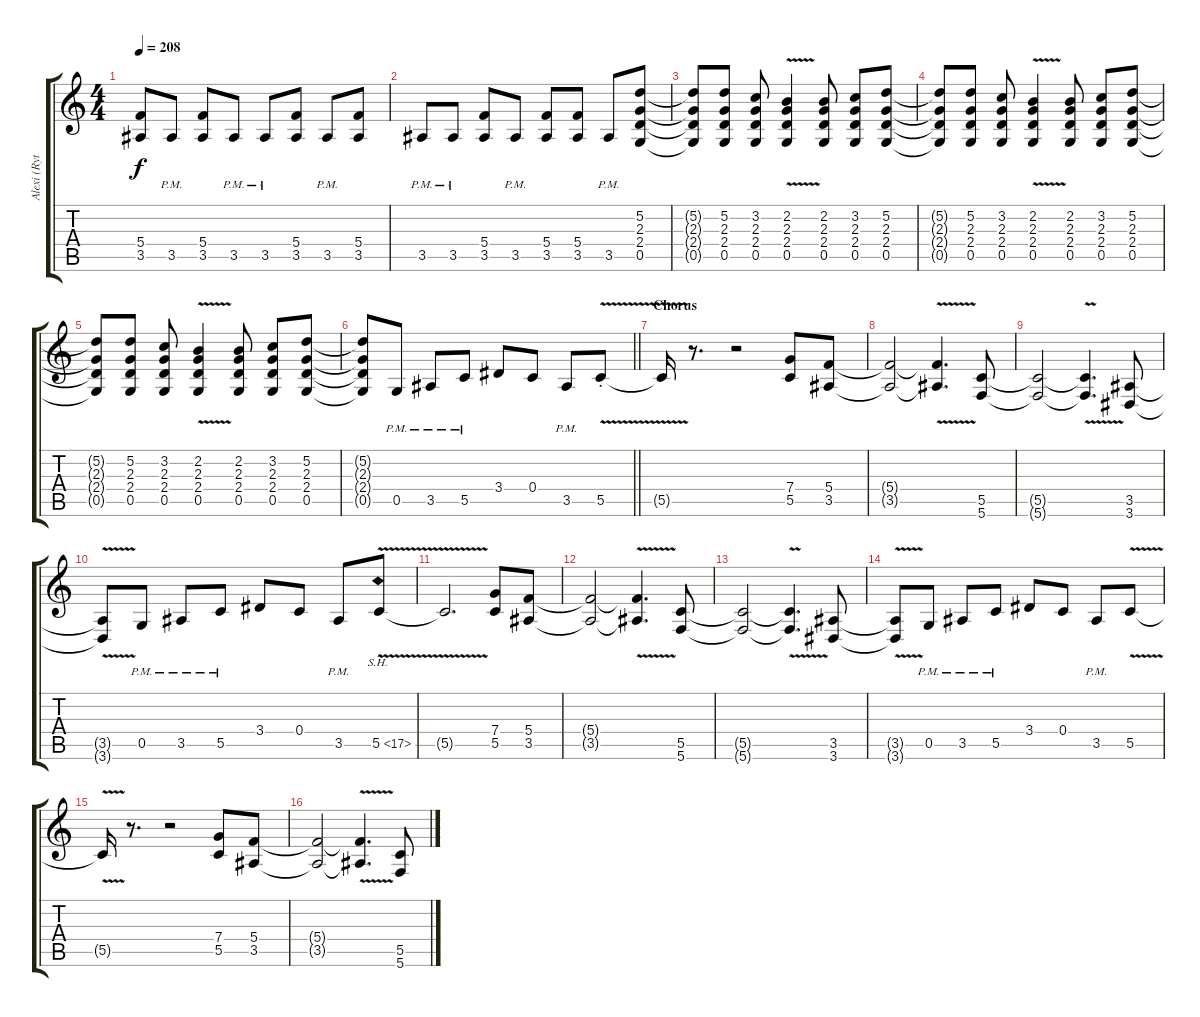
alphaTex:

\track ("Alexi (Rythm Guitar)" "Alexi (Ryt") {instrument distortionguitar}
\staff {score tabs}
\tuning (D4 A3 F3 C3 G2 C2) {hide}
\ts (4 4)
\tempo 208
\clef g2
\ks c
(5.4 3.5).8{dy f} 3.5{pm}.8 (5.4 3.5).8 3.5{pm}.8 3.5{pm}.8 (5.4 3.5).8 3.5{pm}.8 (5.4 3.5).8 |
3.5{pm}.8 3.5{pm}.8 (5.4 3.5).8 3.5{pm}.8 (5.4 3.5).8 (5.4 3.5).8 3.5{pm}.8 (5.2 2.3 2.4 0.5).8 |
(5.2{t} 2.3{t} 2.4{t} 0.5{t}).8 (5.2 2.3 2.4 0.5).8 (3.2 2.3 2.4 0.5).8 (2.2{v} 2.3{v} 2.4{v} 0.5).4 (2.2 2.3 2.4 0.5).8 (3.2 2.3 2.4 0.5).8 (5.2 2.3 2.4 0.5).8 |
(5.2{t} 2.3{t} 2.4{t} 0.5{t}).8 (5.2 2.3 2.4 0.5).8 (3.2 2.3 2.4 0.5).8 (2.2{v} 2.3{v} 2.4{v} 0.5).4 (2.2 2.3 2.4 0.5).8 (3.2 2.3 2.4 0.5).8 (5.2 2.3 2.4 0.5).8 |
(5.2{t} 2.3{t} 2.4{t} 0.5{t}).8 (5.2 2.3 2.4 0.5).8 (3.2 2.3 2.4 0.5).8 (2.2{v} 2.3{v} 2.4{v} 0.5).4 (2.2 2.3 2.4 0.5).8 (3.2 2.3 2.4 0.5).8 (5.2 2.3 2.4 0.5).8 |
\barLineRight lightlight
(5.2{t} 2.3{t} 2.4{t} 0.5{t}).8 0.5{pm}.8 3.5{pm}.8 5.5{pm}.8 3.4.8 0.4.8 3.5{pm}.8 5.5{v st}.8 |
\section ("" "Chorus")
5.5{t}.16 r.8{d} r.2 (7.4 5.5).8 (5.4 3.5).8 |
(5.4{t} 3.5{t}).2 (5.4{v t} 3.5{v t}).4{d} (5.5 5.6).8 |
(5.5{t} 5.6{t}).2 (5.5{v t} 5.6{v t}).4{d} (3.5 3.6).8 |
(3.5{v t} 3.6{v t}).8 0.5{pm}.8 3.5{pm}.8 5.5{pm}.8 3.4.8 0.4.8 3.5{pm}.8 5.5{sh 12 v}.8{volume 16} |
5.5{t}.2{d} (7.4 5.5).8{volume 13} (5.4 3.5).8 |
(5.4{t} 3.5{t}).2 (5.4{v t} 3.5{v t}).4{d} (5.5 5.6).8 |
(5.5{t} 5.6{t}).2 (5.5{v t} 5.6{v t}).4{d} (3.5 3.6).8 |
(3.5{v t} 3.6{v t}).8 0.5{pm}.8 3.5{pm}.8 5.5{pm}.8 3.4.8 0.4.8 3.5{pm}.8 5.5{v}.8 |
5.5{t}.16 r.8{d} r.2 (7.4 5.5).8 (5.4 3.5).8 |
(5.4{t} 3.5{t}).2 (5.4{v t} 3.5{v t}).4{d} (5.5 5.6).8
